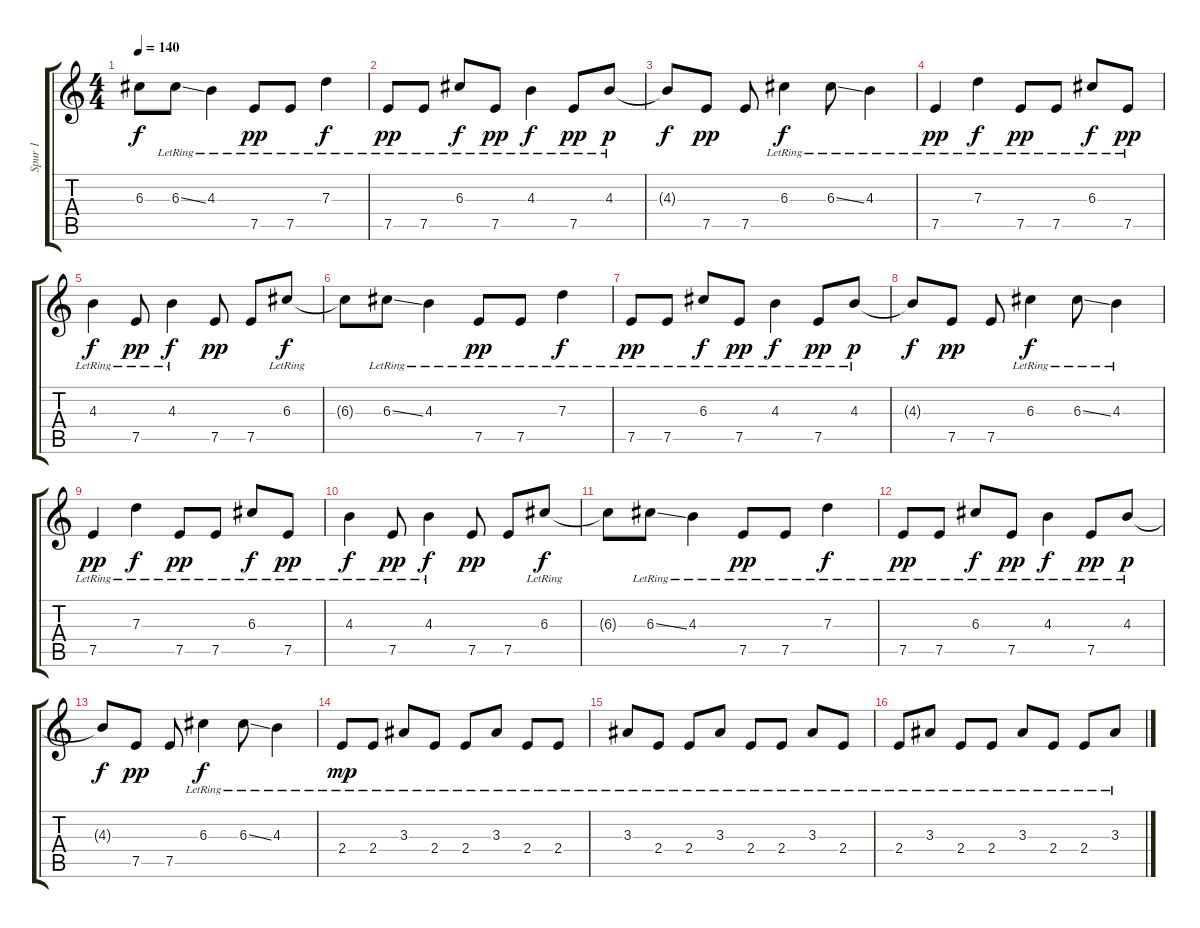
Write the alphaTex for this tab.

\track ("Spur 1" "Spur 1") {instrument electricguitarjazz}
\staff {score tabs}
\tuning (E4 B3 G3 D3 A2 E2) {hide}
\ts (4 4)
\tempo 140
\clef g2
\ks c
6.3{t}.8{dy f} 6.3{ss lr}.8 4.3{lr}.4 7.5{lr}.8{dy pp} 7.5{lr}.8 7.3{lr}.4{dy f} |
7.5{lr}.8{dy pp} 7.5{lr}.8 6.3{lr}.8{dy f} 7.5{lr}.8{dy pp} 4.3{lr}.4{dy f} 7.5{lr}.8{dy pp} 4.3{lr}.8{dy p} |
4.3{t}.8{dy f} 7.5.8{dy pp} 7.5.8 6.3{lr}.4{dy f} 6.3{ss lr}.8 4.3{lr}.4 |
7.5{lr}.4{dy pp beam Up} 7.3{lr}.4{dy f} 7.5{lr}.8{dy pp} 7.5{lr}.8 6.3{lr}.8{dy f} 7.5{lr}.8{dy pp} |
4.3{lr}.4{dy f} 7.5{lr}.8{dy pp} 4.3{lr}.4{dy f} 7.5.8{dy pp} 7.5.8 6.3{lr}.8{dy f} |
6.3{t}.8 6.3{ss lr}.8 4.3{lr}.4 7.5{lr}.8{dy pp} 7.5{lr}.8 7.3{lr}.4{dy f} |
7.5{lr}.8{dy pp} 7.5{lr}.8 6.3{lr}.8{dy f} 7.5{lr}.8{dy pp} 4.3{lr}.4{dy f} 7.5{lr}.8{dy pp} 4.3{lr}.8{dy p} |
4.3{t}.8{dy f} 7.5.8{dy pp} 7.5.8 6.3{lr}.4{dy f} 6.3{ss lr}.8 4.3{lr}.4 |
7.5{lr}.4{dy pp beam Up} 7.3{lr}.4{dy f} 7.5{lr}.8{dy pp} 7.5{lr}.8 6.3{lr}.8{dy f} 7.5{lr}.8{dy pp} |
4.3{lr}.4{dy f} 7.5{lr}.8{dy pp} 4.3{lr}.4{dy f} 7.5.8{dy pp} 7.5.8 6.3{lr}.8{dy f} |
6.3{t}.8 6.3{ss lr}.8 4.3{lr}.4 7.5{lr}.8{dy pp} 7.5{lr}.8 7.3{lr}.4{dy f} |
7.5{lr}.8{dy pp} 7.5{lr}.8 6.3{lr}.8{dy f} 7.5{lr}.8{dy pp} 4.3{lr}.4{dy f} 7.5{lr}.8{dy pp} 4.3{lr}.8{dy p} |
4.3{t}.8{dy f} 7.5.8{dy pp} 7.5.8 6.3{lr}.4{dy f} 6.3{ss lr}.8 4.3{lr}.4 |
2.4{lr}.8{dy mp} 2.4{lr}.8 3.3{lr}.8 2.4{lr}.8 2.4{lr}.8 3.3{lr}.8 2.4{lr}.8 2.4{lr}.8 |
3.3{lr}.8 2.4{lr}.8 2.4{lr}.8 3.3{lr}.8 2.4{lr}.8 2.4{lr}.8 3.3{lr}.8 2.4{lr}.8 |
2.4{lr}.8 3.3{lr}.8 2.4{lr}.8 2.4{lr}.8 3.3{lr}.8 2.4{lr}.8 2.4{lr}.8 3.3{lr}.8
